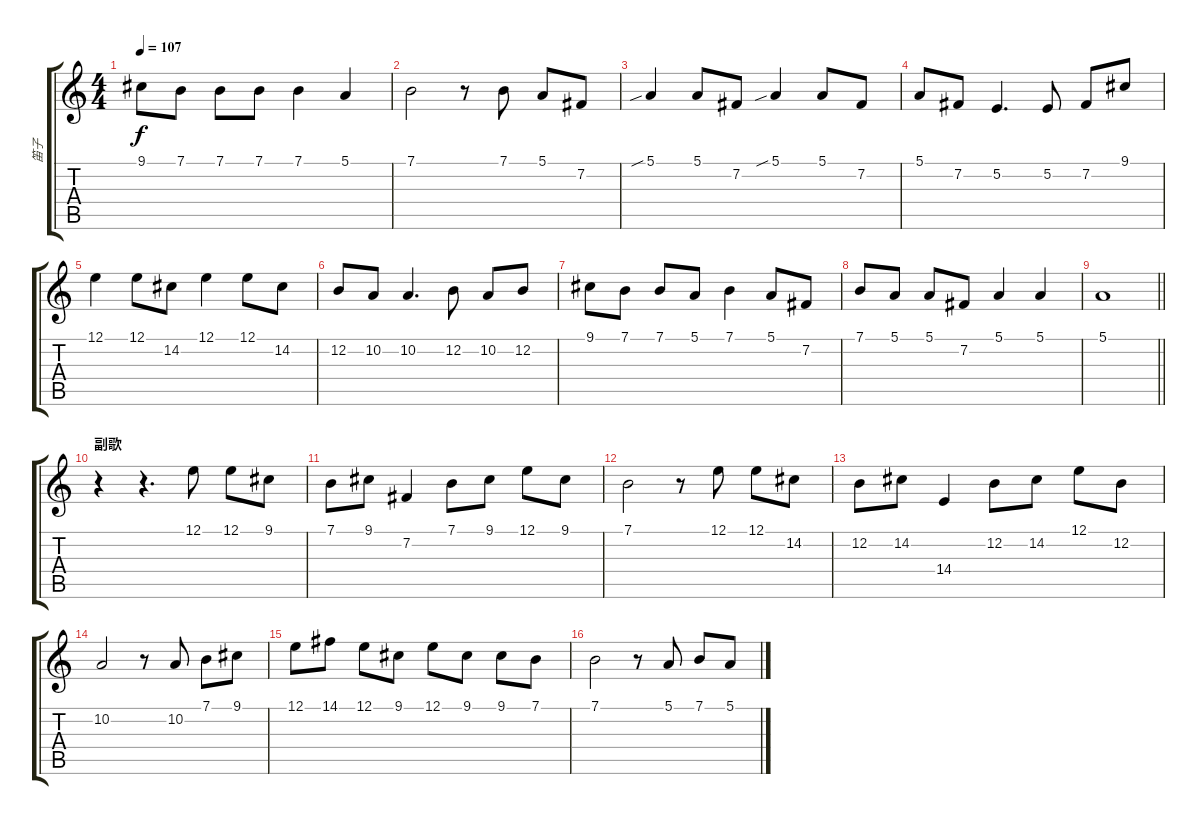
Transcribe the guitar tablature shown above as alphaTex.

\track ("笛子" "笛子") {instrument flute}
\staff {score tabs}
\tuning (E4 B3 G3 D3 A2 E2) {hide}
\ts (4 4)
\tempo 107
\clef g2
\ks c
9.1.8{dy f} 7.1.8 7.1.8 7.1.8 7.1.4 5.1.4 |
7.1.2 r.8 7.1.8 5.1.8 7.2.8 |
5.1{sib}.4 5.1.8 7.2.8 5.1{sib}.4 5.1.8 7.2.8 |
5.1.8 7.2.8 5.2.4{d} 5.2.8 7.2.8 9.1.8 |
12.1.4 12.1.8 14.2.8 12.1.4 12.1.8 14.2.8 |
12.2.8 10.2.8 10.2.4{d} 12.2.8 10.2.8 12.2.8 |
9.1.8 7.1.8 7.1.8 5.1.8 7.1.4 5.1.8 7.2.8 |
7.1.8 5.1.8 5.1.8 7.2.8 5.1.4 5.1.4 |
\barLineRight lightlight
5.1.1 |
\section ("" "副歌")
r.4 r.4{d} 12.1.8 12.1.8 9.1.8 |
7.1.8 9.1.8 7.2.4 7.1.8 9.1.8 12.1.8 9.1.8 |
7.1.2 r.8 12.1.8 12.1.8 14.2.8 |
12.2.8 14.2.8 14.4.4 12.2.8 14.2.8 12.1.8 12.2.8 |
10.2.2 r.8 10.2.8 7.1.8 9.1.8 |
12.1.8 14.1.8 12.1.8 9.1.8 12.1.8 9.1.8 9.1.8 7.1.8 |
7.1.2 r.8 5.1.8 7.1.8 5.1.8
